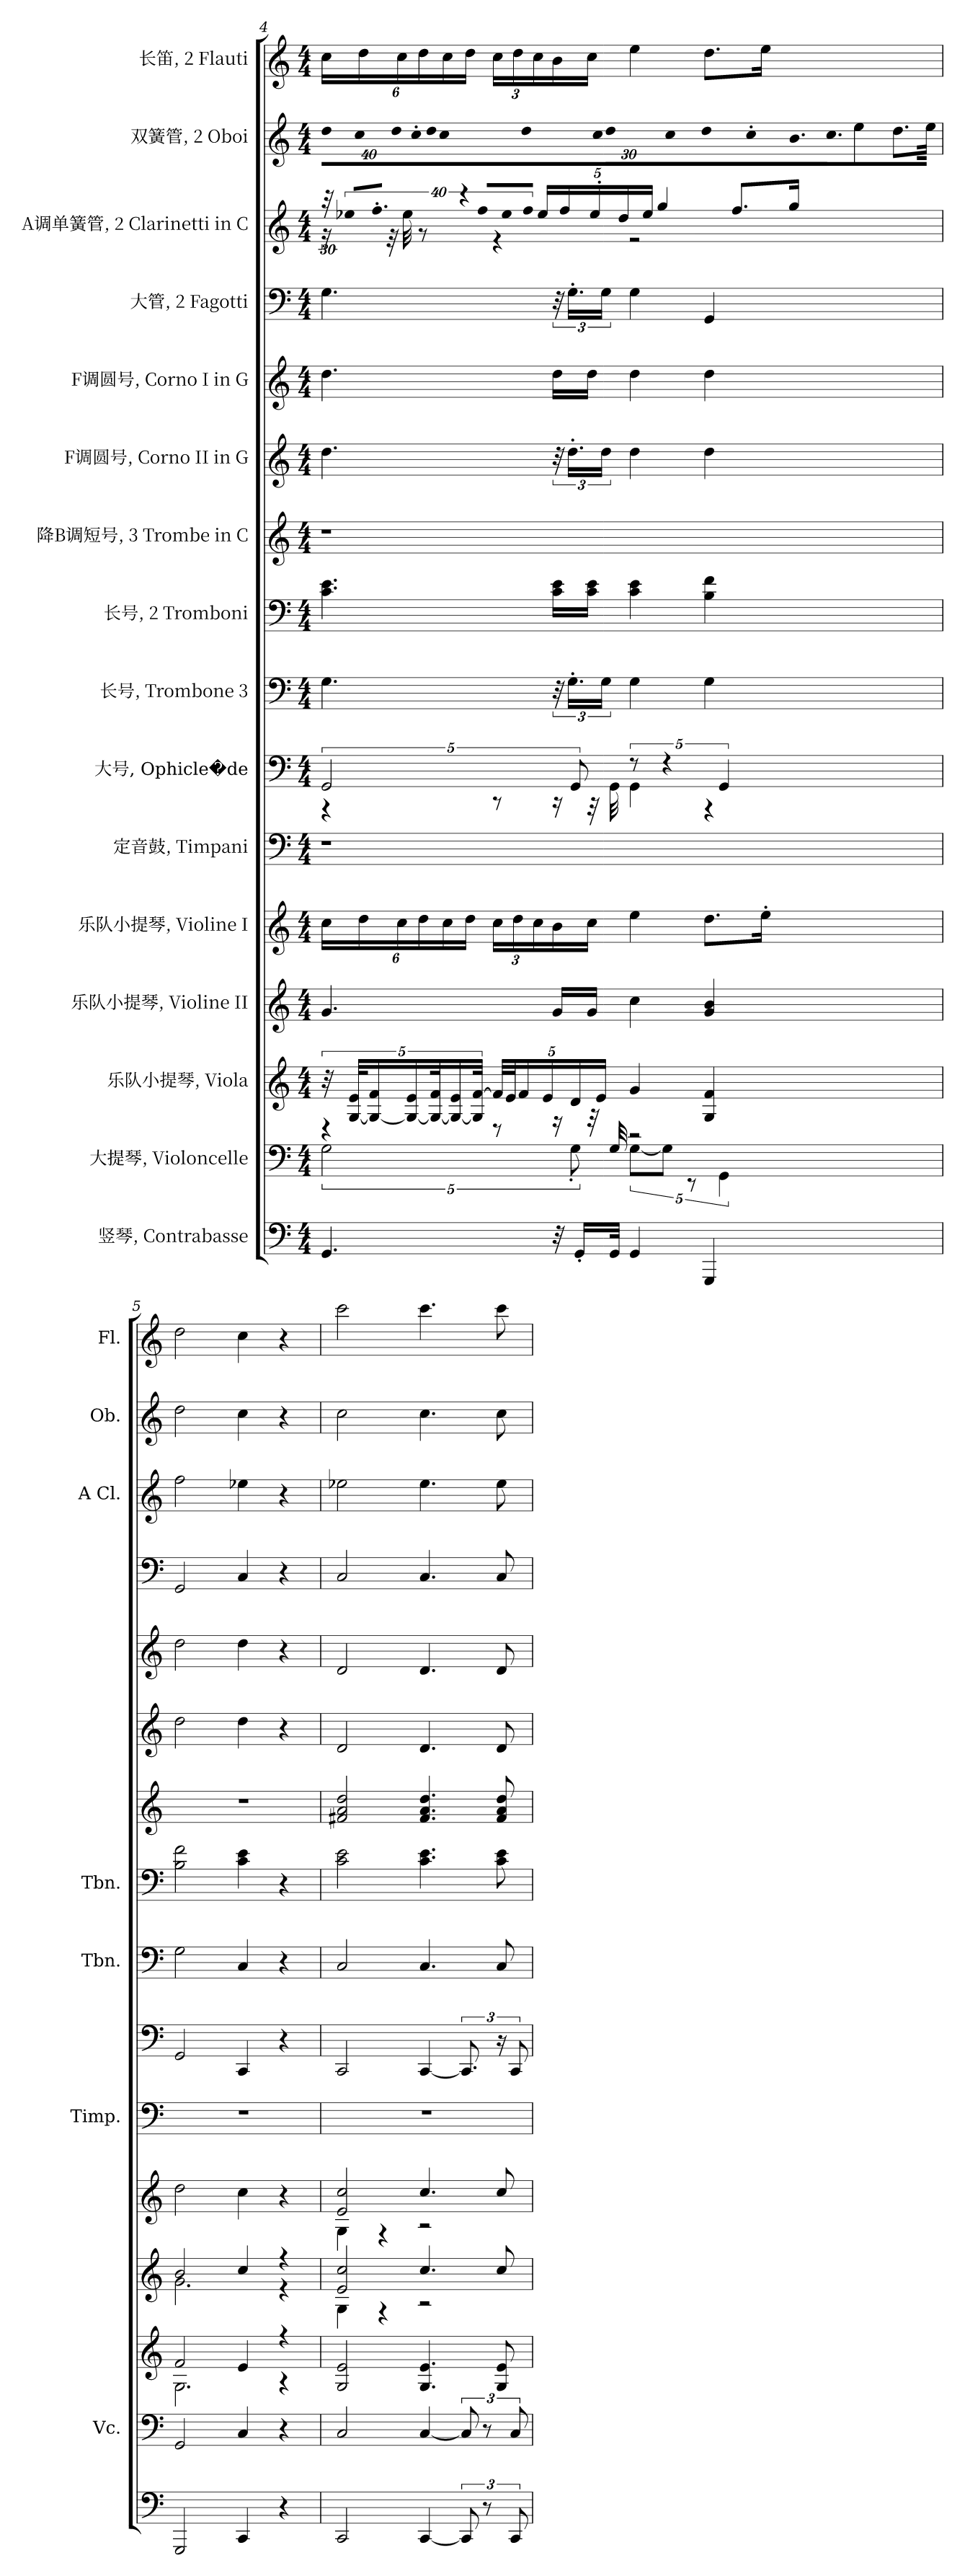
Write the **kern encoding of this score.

**kern	**kern	**kern	**kern	**kern	**kern	**kern	**kern	**kern	**kern	**kern	**kern	**kern	**kern	**kern	**kern
*part16	*part15	*part14	*part13	*part12	*part11	*part10	*part9	*part8	*part7	*part6	*part5	*part4	*part3	*part2	*part1
*staff16	*staff15	*staff14	*staff13	*staff12	*staff11	*staff10	*staff9	*staff8	*staff7	*staff6	*staff5	*staff4	*staff3	*staff2	*staff1
*I"竖琴, Contrabasse	*I"大提琴, Violoncelle	*I"乐队小提琴, Viola	*I"乐队小提琴, Violine II	*I"乐队小提琴, Violine I	*I"定音鼓, Timpani	*I"大号, Ophicle�de	*I"长号, Trombone 3	*I"长号, 2 Tromboni	*I"降B调短号, 3 Trombe in C	*I"F调圆号, Corno II in G	*I"F调圆号, Corno I in G	*I"大管, 2 Fagotti	*I"A调单簧管, 2 Clarinetti in C	*I"双簧管, 2 Oboi	*I"长笛, 2 Flauti
*	*I'Vc.	*	*	*	*I'Timp.	*	*I'Tbn.	*I'Tbn.	*	*	*	*	*I'A Cl.	*I'Ob.	*I'Fl.
*clefF4	*clefF4	*clefG2	*clefG2	*clefG2	*clefF4	*clefF4	*clefF4	*clefF4	*clefG2	*clefG2	*clefG2	*clefF4	*clefG2	*clefG2	*clefG2
*	*	*	*	*	*	*	*	*	*ITrd1c2	*ITrd4c7	*ITrd4c7	*	*ITrd1c2	*	*
*k[]	*k[]	*k[]	*k[]	*k[]	*k[]	*k[]	*k[]	*k[]	*k[b-e-]	*k[b-]	*k[b-]	*k[]	*k[b-e-]	*k[]	*k[]
*M4/4	*M4/4	*M4/4	*M4/4	*M4/4	*M4/4	*M4/4	*M4/4	*M4/4	*M4/4	*M4/4	*M4/4	*M4/4	*M4/4	*M4/4	*M4/4
*MM162	*MM162	*MM162	*MM162	*MM162	*MM162	*MM162	*MM162	*MM162	*MM162	*MM162	*MM162	*MM162	*MM162	*MM162	*MM162
=4	=4	=4	=4	=4	=4	=4	=4	=4	=4	=4	=4	=4	=4	=4	=4
*	*^	*	*	*	*	*	*	*	*	*	*	*	*	*	*
*	*	*	*	*	*Xbrackettup	*	*	*	*	*	*	*	*	*	*	*
*	*	*	*	*	*	*	*^	*	*	*	*	*	*	*	*	*
!	!	!	!	!	!	!	!	!	!	!	!	!	!	!	!LO:N:vis=64	!	!
*	*	*	*	*	*	*	*	*	*	*	*	*	*	*	*^	*	*
*	*	*	*	*	*	*	*	*	*	*	*	*	*	*	*	*	*Xbrackettup	*
!	!	!	!	!	!	!	!	!	!	!	!	!	!	!	!	!	!LO:N:vis=32	!
*	*	*	*	*	*	*	*	*	*	*	*	*	*	*	*	*	*	*Xbrackettup
4.GG/	4r	5%2G\	40r	4.g/	24cc\LL	1r	5%2GG/	4r	4.G\	4.c\ 4.e\	1r	4.g\	4.g\	4.G\	960%17r	16r	640%23dd\LLL	24cc\LL
!	!	!	!	!	!	!	!	!	!	!	!	!	!	!	!LO:N:vis=32	!	!	!
.	.	.	.	.	.	.	.	.	.	.	.	.	.	.	640%23dd-X/LLL	.	.	.
.	.	.	[40G/ 40e/KLL	.	.	.	.	.	.	.	.	.	.	.	.	.	.	.
!	!	!	!	!	!	!	!	!	!	!	!	!	!	!	!	!	!LO:N:vis=32	!
.	.	.	.	.	.	.	.	.	.	.	.	.	.	.	.	.	640%23cc\	.
.	.	.	.	.	24dd\	.	.	.	.	.	.	.	.	.	.	.	.	24dd\
.	.	.	20G/_ 20f/	.	.	.	.	.	.	.	.	.	.	.	.	.	.	.
!	!	!	!	!	!	!	!	!	!	!	!	!	!	!	!LO:N:vis=32.	!	!	!
.	.	.	.	.	.	.	.	.	.	.	.	.	.	.	1920%103ee-'/JJJ	.	.	.
.	.	.	.	.	.	.	.	.	.	.	.	.	.	.	.	32r	.	.
!	!	!	!	!	!	!	!	!	!	!	!	!	!	!	!	!	!LO:N:vis=32	!
.	.	.	.	.	.	.	.	.	.	.	.	.	.	.	.	.	640%23dd\	.
.	.	.	.	.	24cc\	.	.	.	.	.	.	.	.	.	.	.	.	24cc\
.	.	.	.	.	.	.	.	.	.	.	.	.	.	.	.	32dd-\	.	.
.	.	.	20G/_ 20e/	.	.	.	.	.	.	.	.	.	.	.	.	.	.	.
!	!	!	!	!	!	!	!	!	!	!	!	!	!	!	!LO:N:vis=32	!	!	!
.	.	.	.	.	.	.	.	.	.	.	.	.	.	.	640%23r	.	.	.
!	!	!	!	!	!	!	!	!	!	!	!	!	!	!	!	!	!LO:N:vis=32	!
.	.	.	.	.	.	.	.	.	.	.	.	.	.	.	.	.	640%23cc'\	.
.	.	.	.	.	24dd\	.	.	.	.	.	.	.	.	.	.	8r	.	24dd\
!	!	!	!	!	!	!	!	!	!	!	!	!	!	!	!LO:N:vis=32	!	!	!
.	.	.	.	.	.	.	.	.	.	.	.	.	.	.	640%23ee-/LLL	.	.	.
!	!	!	!	!	!	!	!	!	!	!	!	!	!	!	!	!	!LO:N:vis=256%9	!
.	.	.	.	.	.	.	.	.	.	.	.	.	.	.	.	.	960%17dd\K	.
.	.	.	40G/_ 40f/K	.	.	.	.	.	.	.	.	.	.	.	.	.	.	.
!	!	!	!	!	!	!	!	!	!	!	!	!	!	!	!	!	!LO:N:vis=32	!
.	.	.	.	.	.	.	.	.	.	.	.	.	.	.	.	.	640%23cc\	.
.	.	.	.	.	24cc\	.	.	.	.	.	.	.	.	.	.	.	.	24cc\
.	.	.	20G/_ 20e/	.	.	.	.	.	.	.	.	.	.	.	.	.	.	.
!	!	!	!	!	!	!	!	!	!	!	!	!	!	!	!LO:N:vis=32	!	!	!
.	.	.	.	.	.	.	.	.	.	.	.	.	.	.	640%23dd-/	.	.	.
!	!	!	!	!	!	!	!	!	!	!	!	!	!	!	!	!	!LO:N:vis=32	!
.	.	.	.	.	.	.	.	.	.	.	.	.	.	.	.	.	640%23dd\	.
.	.	.	.	.	24dd\JJ	.	.	.	.	.	.	.	.	.	.	.	.	24dd\JJ
!	!	!	!	!	!	!	!	!	!	!	!	!	!	!	!LO:N:vis=32	!	!	!
.	.	.	.	.	.	.	.	.	.	.	.	.	.	.	640%23ee-/JJJ	.	.	.
.	.	.	40G/] [40f/JJk	.	.	.	.	.	.	.	.	.	.	.	.	.	.	.
!	!	!	!	!	!	!	!	!	!	!	!	!	!	!	!	!	!LO:N:vis=256%9	!
.	.	.	.	.	.	.	.	.	.	.	.	.	.	.	.	.	960%17cc\JJJk	.
*	*	*	*Xbrackettup	*	*	*	*	*	*	*	*	*	*	*	*	*	*	*
*	*	*	*	*	*	*	*	*	*	*	*	*	*	*	*	*	*	*MM171
.	8r	.	40f/LLL]	.	24cc\LL	.	.	8r	.	.	.	.	.	.	.	4r	.	24cc\LL
*	*	*	*	*	*	*	*	*	*	*	*	*	*	*	*Xbrackettup	*	*	*
!	!	!	!	!	!	!	!	!	!	!	!	!	!	!	!	!	!LO:N:vis=32	!
.	.	.	.	.	.	.	.	.	.	.	.	.	.	.	20dd-/LL	.	640%23dd\LLL	.
.	.	.	40e/J	.	.	.	.	.	.	.	.	.	.	.	.	.	.	.
!	!	!	!	!	!	!	!	!	!	!	!	!	!	!	!	!	!LO:N:vis=32	!
.	.	.	.	.	.	.	.	.	.	.	.	.	.	.	.	.	640%23cc\	.
.	.	.	.	.	24dd\	.	.	.	.	.	.	.	.	.	.	.	.	24dd\
.	.	.	20f/	.	.	.	.	.	.	.	.	.	.	.	.	.	.	.
.	.	.	.	.	.	.	.	.	.	.	.	.	.	.	20ee-/	.	.	.
!	!	!	!	!	!	!	!	!	!	!	!	!	!	!	!	!	!LO:N:vis=32	!
.	.	.	.	.	.	.	.	.	.	.	.	.	.	.	.	.	640%23dd\	.
.	.	.	.	.	24cc\	.	.	.	.	.	.	.	.	.	.	.	.	24cc\
.	.	.	20e/	.	.	.	.	.	.	.	.	.	.	.	.	.	.	.
.	.	.	.	.	.	.	.	.	.	.	.	.	.	.	20dd-'/	.	.	.
!	!	!	!	!	!	!	!	!	!	!	!	!	!	!	!	!	!LO:N:vis=32	!
.	.	.	.	.	.	.	.	.	.	.	.	.	.	.	.	.	640%23cc'\	.
32r	16r	.	.	16g/LL	16b\	.	.	16r	48r	16c\ 16e\LL	.	48r	16g\LL	48r	.	.	.	16b\
!	!	!	!	!	!	!	!	!	!	!	!	!	!	!	!	!	!LO:N:vis=32.	!
.	.	.	.	.	.	.	.	.	.	.	.	.	.	.	.	.	1920%103b\	.
.	.	.	.	.	.	.	.	.	24.G'\LL	.	.	24.g'\LL	.	24.G'\LL	.	.	.	.
.	.	10G'\	20d/	.	.	.	10GG/	.	.	.	.	.	.	.	.	.	.	.
.	.	.	.	.	.	.	.	.	.	.	.	.	.	.	20cc/	.	.	.
16GG'/LL	.	.	.	.	.	.	.	.	.	.	.	.	.	.	.	.	.	.
.	32r	.	.	16g/JJ	16cc\JJ	.	.	32r	.	16c\ 16e\JJ	.	.	16g\JJ	.	.	.	.	16cc\JJ
!	!	!	!	!	!	!	!	!	!	!	!	!	!	!	!	!	!LO:N:vis=32.	!
.	.	.	.	.	.	.	.	.	.	.	.	.	.	.	.	.	1920%103cc\JJJ	.
.	.	.	20e/JJ	.	.	.	.	.	.	.	.	.	.	.	.	.	.	.
.	.	.	.	.	.	.	.	.	.	.	.	.	.	.	20dd-/JJ	.	.	.
.	.	.	.	.	.	.	.	.	24G\JJ	.	.	24g\JJ	.	24G\JJ	.	.	.	.
32GG/JJk	32G/	.	.	.	.	.	.	32GG\	.	.	.	.	.	.	.	.	.	.
*	*	*	*	*	*	*	*	*	*	*	*	*	*	*	*	*	*	*MM164
4GG/	2r	[10G\L	4g/	4cc\	4ee\	.	10r	4GG\	4G\	4c\ 4e\	.	4g\	4g\	4G\	.	2r	.	4ee\
.	.	.	.	.	.	.	.	.	.	.	.	.	.	.	4ff/	.	.	.
.	.	.	.	.	.	.	.	.	.	.	.	.	.	.	.	.	4ee\	.
.	.	10G\J]	.	.	.	.	5r	.	.	.	.	.	.	.	.	.	.	.
.	.	10r	.	.	.	.	.	.	.	.	.	.	.	.	.	.	.	.
*	*	*	*	*	*	*	*	*	*	*	*	*	*	*	*	*	*	*MM171
4GGG/	.	.	4G/ 4f/	4g/ 4b/	8.dd\L	.	.	4r	4G\	4B\ 4f\	.	4g\	4g\	4GG/	.	.	.	8.dd\L
.	.	.	.	.	.	.	.	.	.	.	.	.	.	.	8.ee-/L	.	.	.
.	.	.	.	.	.	.	.	.	.	.	.	.	.	.	.	.	8.dd\L	.
.	.	5GG\	.	.	.	.	5GG/	.	.	.	.	.	.	.	.	.	.	.
.	.	.	.	.	16ee'\Jk	.	.	.	.	.	.	.	.	.	.	.	.	16ee\Jk
.	.	.	.	.	.	.	.	.	.	.	.	.	.	.	16ff/Jk	.	.	.
.	.	.	.	.	.	.	.	.	.	.	.	.	.	.	.	.	16ee\Jk	.
480ryy	480ryy	480ryy	480ryy	480ryy	480ryy	480ryy	480ryy	480ryy	480ryy	480ryy	480ryy	480ryy	480ryy	480ryy	.	960ryy	.	480ryy
.	.	.	.	.	.	.	.	.	.	.	.	.	.	.	960ryy	960ryy	.	.
*	*v	*v	*	*	*	*	*v	*v	*	*	*	*	*	*	*v	*v	*	*
=5	=5	=5	=5	=5	=5	=5	=5	=5	=5	=5	=5	=5	=5	=5	=5
*	*	*	*	*	*	*	*	*	*	*	*	*	*	*	*MM162
*	*	*^	*^	*	*	*	*	*	*	*	*	*	*	*	*
2GGG/	2GG/	2f/	2.G\	2b/	2.g\	2dd\	1r	2GG/	2G\	2B\ 2f\	1r	2g\	2g\	2GG/	2ee-\	2dd\	2dd\
*	*	*	*	*	*	*	*	*	*	*	*	*	*	*	*	*	*MM164
4CC/	4C/	4e/	.	4cc/	.	4cc\	.	4CC/	4C/	4c\ 4e\	.	4g\	4g\	4C/	4dd-X\	4cc\	4cc\
*	*	*	*	*	*	*	*	*	*	*	*	*	*	*	*	*	*MM171
4r	4r	4r	4r	4r	4r	4r	.	4r	4r	4r	.	4r	4r	4r	4r	4r	4r
*	*	*v	*v	*	*	*	*	*	*	*	*	*	*	*	*	*	*
!!LO:PB:g=z
=6	=6	=6	=6	=6	=6	=6	=6	=6	=6	=6	=6	=6	=6	=6	=6	=6
*	*	*	*	*	*	*	*	*	*	*	*	*	*	*	*	*MM162
*	*	*	*	*	*^	*	*	*	*	*	*	*	*	*	*	*
2CC/	2C/	2G/ 2e/	2e/ 2cc/	4G\	2e/ 2cc/	4G\	1r	2CC/	2C/	2c\ 2e\	2en/ 2g/ 2cc/	2G/	2G/	2C/	2dd-X\	2cc\	2ccc\
.	.	.	.	4r	.	4r	.	.	.	.	.	.	.	.	.	.	.
*	*	*	*	*	*	*	*	*	*	*	*	*	*	*	*	*	*MM164
[4CC/	[4C/	4.G/ 4.e/	4.cc/	2r	4.cc/	2r	.	[4CC/	4.C/	4.c\ 4.e\	4.e/ 4.g/ 4.cc/	4.G/	4.G/	4.C/	4.dd-\	4.cc\	4.ccc\
12CC/]	12C/]	.	.	.	.	.	.	12.CC/]	.	.	.	.	.	.	.	.	.
12r	12r	.	.	.	.	.	.	.	.	.	.	.	.	.	.	.	.
.	.	8G/ 8e/	8cc/	.	8cc/	.	.	24r	8C/	8c\ 8e\	8e/ 8g/ 8cc/	8G/	8G/	8C/	8dd-\	8cc\	8ccc\
12CC/	12C/	.	.	.	.	.	.	12CC/	.	.	.	.	.	.	.	.	.
*	*	*	*v	*v	*	*	*	*	*	*	*	*	*	*	*	*	*
*	*	*	*	*v	*v	*	*	*	*	*	*	*	*	*	*	*
=	=	=	=	=	=	=	=	=	=	=	=	=	=	=	=
*-	*-	*-	*-	*-	*-	*-	*-	*-	*-	*-	*-	*-	*-	*-	*-
